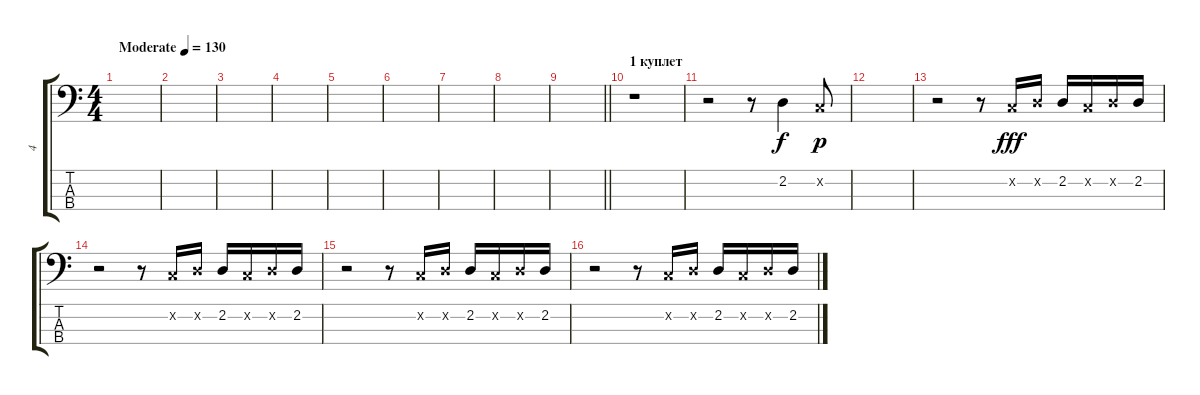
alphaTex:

\track ("4" "4") {instrument slapbass1}
\staff {score tabs}
\tuning (F2 C2 G1 C1) {hide}
\ts (4 4)
\tempo (130 "Moderate")
\clef f4
\ks c
|
|
|
|
|
|
|
|
\barLineRight lightlight
|
\section ("" "1 куплет")
r.1 |
r.2 r.8 2.2.4 0.2{x}.8{dy p} |
|
r.2 r.8 0.2{x}.16{dy fff} 2.2{x}.16 2.2.16 0.2{x}.16 2.2{x}.16 2.2.16 |
r.2 r.8 0.2{x}.16 2.2{x}.16 2.2.16 0.2{x}.16 2.2{x}.16 2.2.16 |
r.2 r.8 0.2{x}.16 2.2{x}.16 2.2.16 0.2{x}.16 2.2{x}.16 2.2.16 |
r.2 r.8 0.2{x}.16 2.2{x}.16 2.2.16 0.2{x}.16 2.2{x}.16 2.2.16
